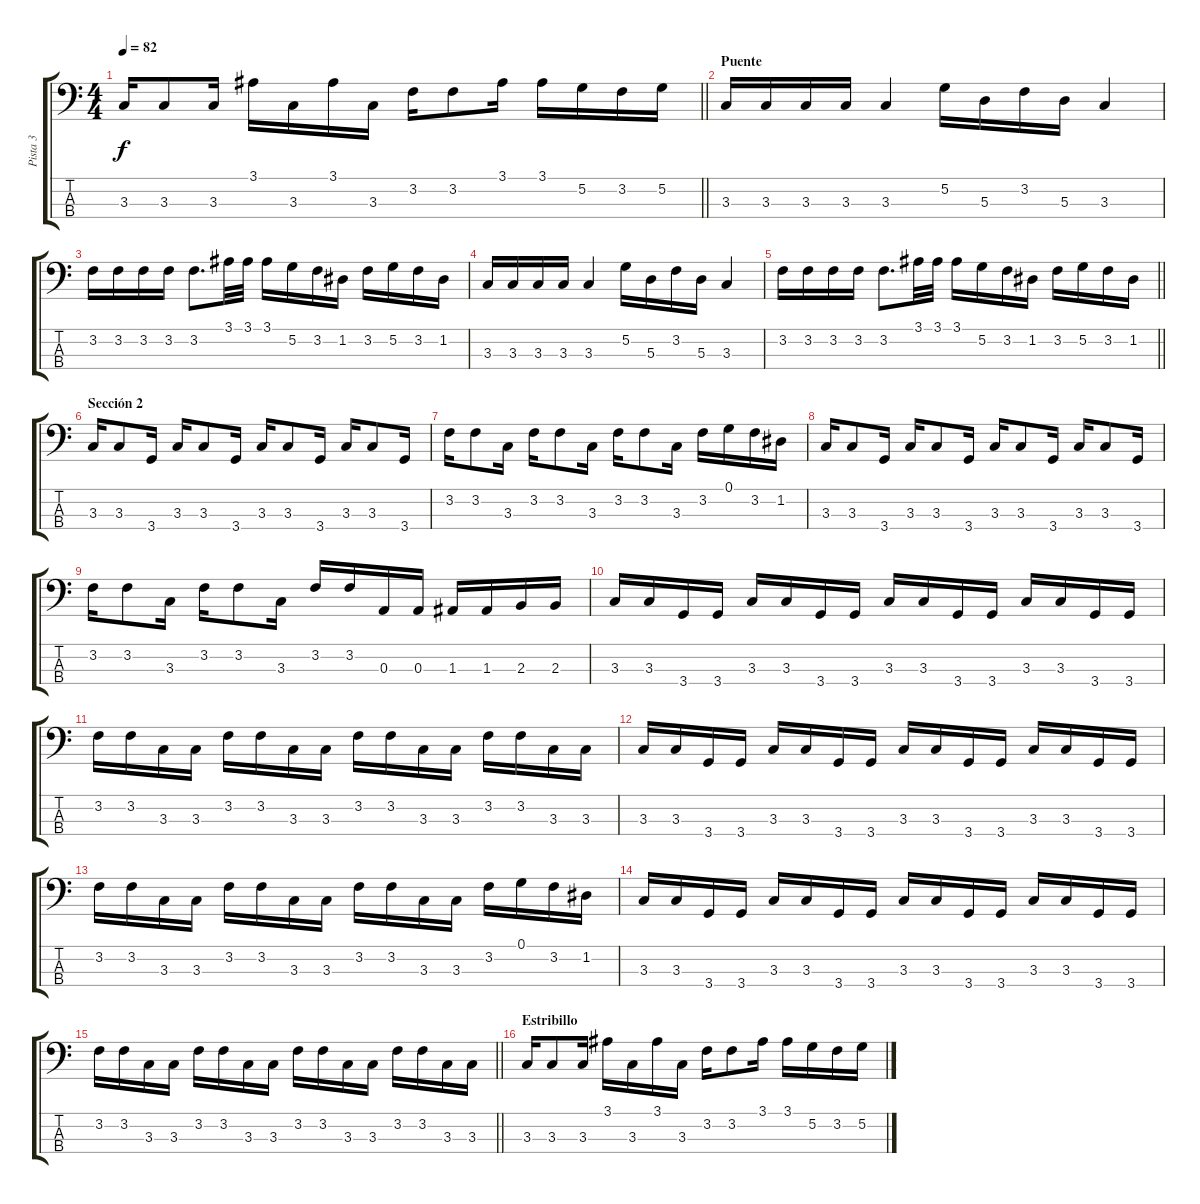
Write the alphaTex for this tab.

\track ("Pista 3" "Pista 3") {instrument electricbassfinger}
\staff {score tabs}
\tuning (G2 D2 A1 E1) {hide}
\ts (4 4)
\tempo 82
\clef f4
\barLineRight lightlight
\ks c
3.3.16{dy f} 3.3.8 3.3.16 3.1.16 3.3.16 3.1.16 3.3.16 3.2.16 3.2.8 3.1.16 3.1.16 5.2.16 3.2.16 5.2.16 |
\section ("" "Puente")
3.3.16 3.3.16 3.3.16 3.3.16 3.3.4 5.2.16 5.3.16 3.2.16 5.3.16 3.3.4 |
3.2.16 3.2.16 3.2.16 3.2.16 3.2.8{d} 3.1.32 3.1.32 3.1.16 5.2.16 3.2.16 1.2.16 3.2.16 5.2.16 3.2.16 1.2.16 |
3.3.16 3.3.16 3.3.16 3.3.16 3.3.4 5.2.16 5.3.16 3.2.16 5.3.16 3.3.4 |
\barLineRight lightlight
3.2.16 3.2.16 3.2.16 3.2.16 3.2.8{d} 3.1.32 3.1.32 3.1.16 5.2.16 3.2.16 1.2.16 3.2.16 5.2.16 3.2.16 1.2.16 |
\section ("" "Sección 2")
3.3.16 3.3.8 3.4.16 3.3.16 3.3.8 3.4.16 3.3.16 3.3.8 3.4.16 3.3.16 3.3.8 3.4.16 |
3.2.16 3.2.8 3.3.16 3.2.16 3.2.8 3.3.16 3.2.16 3.2.8 3.3.16 3.2.16 0.1.16 3.2.16 1.2.16 |
3.3.16 3.3.8 3.4.16 3.3.16 3.3.8 3.4.16 3.3.16 3.3.8 3.4.16 3.3.16 3.3.8 3.4.16 |
3.2.16 3.2.8 3.3.16 3.2.16 3.2.8 3.3.16 3.2.16 3.2.16 0.3.16 0.3.16 1.3.16 1.3.16 2.3.16 2.3.16 |
3.3.16 3.3.16 3.4.16 3.4.16 3.3.16 3.3.16 3.4.16 3.4.16 3.3.16 3.3.16 3.4.16 3.4.16 3.3.16 3.3.16 3.4.16 3.4.16 |
3.2.16 3.2.16 3.3.16 3.3.16 3.2.16 3.2.16 3.3.16 3.3.16 3.2.16 3.2.16 3.3.16 3.3.16 3.2.16 3.2.16 3.3.16 3.3.16 |
3.3.16 3.3.16 3.4.16 3.4.16 3.3.16 3.3.16 3.4.16 3.4.16 3.3.16 3.3.16 3.4.16 3.4.16 3.3.16 3.3.16 3.4.16 3.4.16 |
3.2.16 3.2.16 3.3.16 3.3.16 3.2.16 3.2.16 3.3.16 3.3.16 3.2.16 3.2.16 3.3.16 3.3.16 3.2.16 0.1.16 3.2.16 1.2.16 |
3.3.16 3.3.16 3.4.16 3.4.16 3.3.16 3.3.16 3.4.16 3.4.16 3.3.16 3.3.16 3.4.16 3.4.16 3.3.16 3.3.16 3.4.16 3.4.16 |
\barLineRight lightlight
3.2.16 3.2.16 3.3.16 3.3.16 3.2.16 3.2.16 3.3.16 3.3.16 3.2.16 3.2.16 3.3.16 3.3.16 3.2.16 3.2.16 3.3.16 3.3.16 |
\section ("" "Estribillo")
3.3.16 3.3.8 3.3.16 3.1.16 3.3.16 3.1.16 3.3.16 3.2.16 3.2.8 3.1.16 3.1.16 5.2.16 3.2.16 5.2.16
